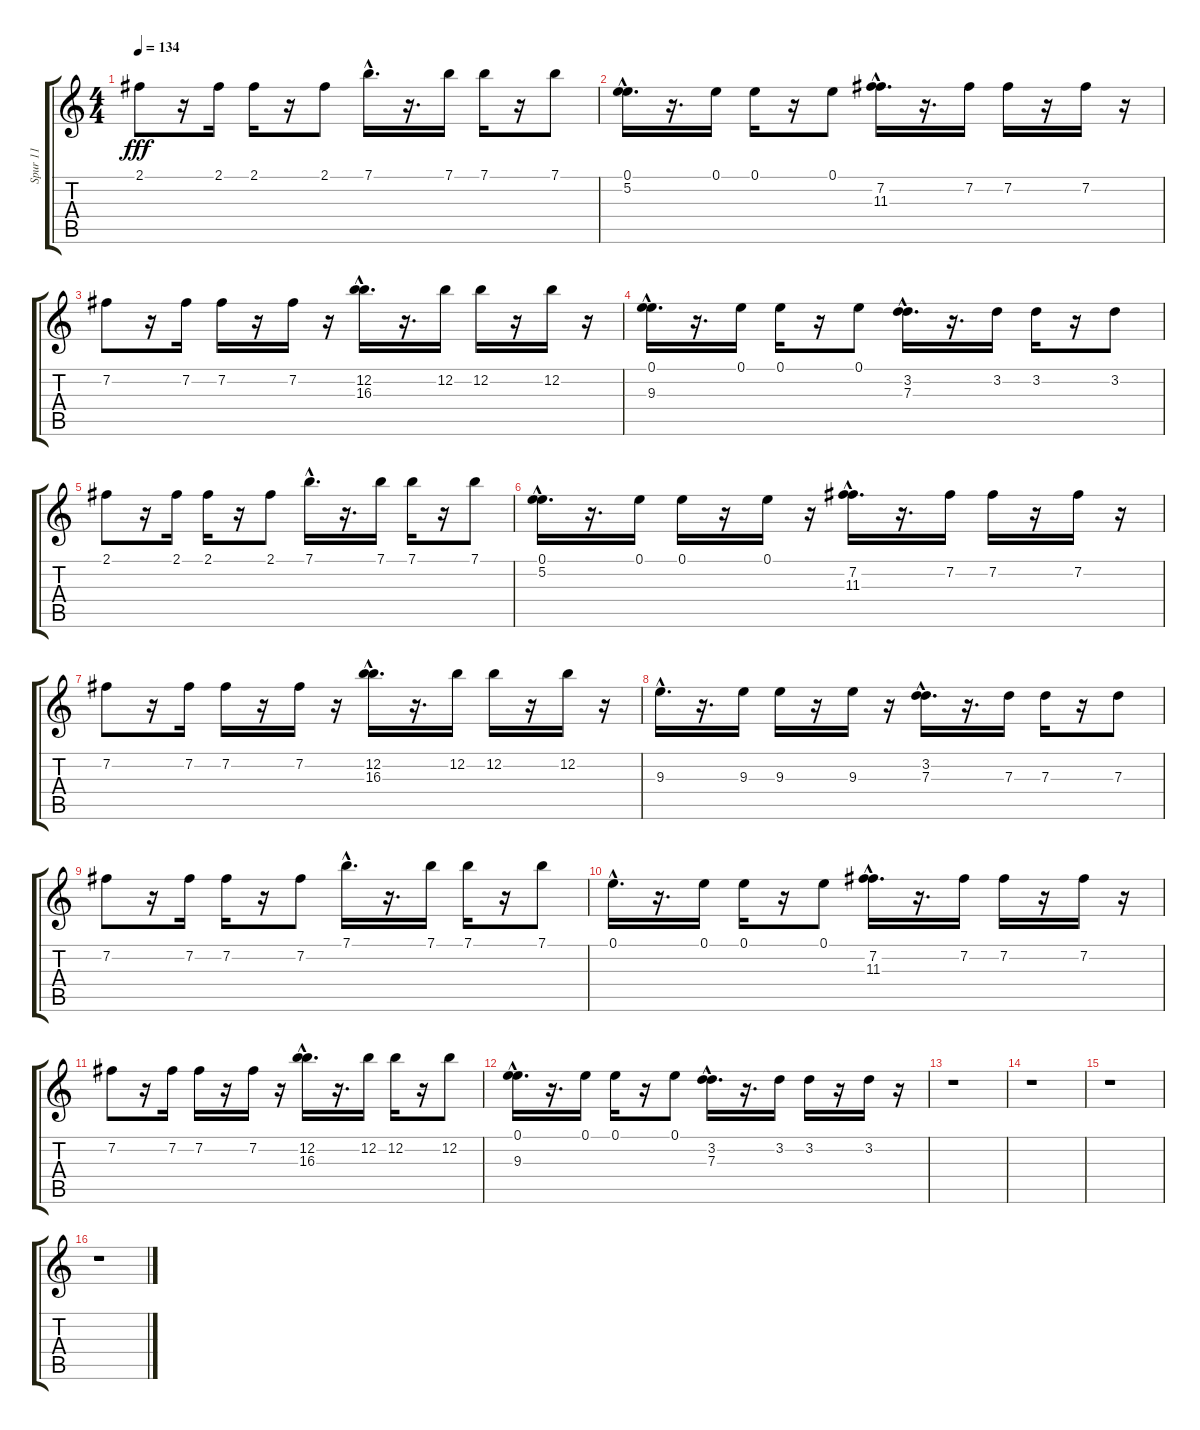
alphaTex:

\track ("Spur 11" "Spur 11") {instrument electricbasspick}
\staff {score tabs}
\tuning (E4 B3 G3 D3 A2 E2) {hide}
\ts (4 4)
\tempo 134
\clef g2
\ks c
2.1.8{dy fff} r.16 2.1.16 2.1.16 r.16 2.1.8 7.1{hac}.16{d} r.16{d} 7.1.16 7.1.16 r.16 7.1.8 |
(0.1{hac} 5.2{hac}).16{d} r.16{d} 0.1.16 0.1.16 r.16 0.1.8 (7.2{hac} 11.3{hac}).16{d} r.16{d} 7.2.16 7.2.16 r.16 7.2.16 r.16 |
7.2.8 r.16 7.2.16 7.2.16 r.16 7.2.16 r.16 (12.2{hac} 16.3{hac}).16{d} r.16{d} 12.2.16 12.2.16 r.16 12.2.16 r.16 |
(0.1{hac} 9.3{hac}).16{d} r.16{d} 0.1.16 0.1.16 r.16 0.1.8 (3.2{hac} 7.3{hac}).16{d} r.16{d} 3.2.16 3.2.16 r.16 3.2.8 |
2.1.8 r.16 2.1.16 2.1.16 r.16 2.1.8 7.1{hac}.16{d} r.16{d} 7.1.16 7.1.16 r.16 7.1.8 |
(0.1{hac} 5.2{hac}).16{d} r.16{d} 0.1.16 0.1.16 r.16 0.1.16 r.16 (7.2{hac} 11.3{hac}).16{d} r.16{d} 7.2.16 7.2.16 r.16 7.2.16 r.16 |
7.2.8 r.16 7.2.16 7.2.16 r.16 7.2.16 r.16 (12.2{hac} 16.3{hac}).16{d} r.16{d} 12.2.16 12.2.16 r.16 12.2.16 r.16 |
9.3{hac}.16{d} r.16{d} 9.3.16 9.3.16 r.16 9.3.16 r.16 (3.2{hac} 7.3{hac}).16{d} r.16{d} 7.3.16 7.3.16 r.16 7.3.8 |
7.2.8 r.16 7.2.16 7.2.16 r.16 7.2.8 7.1{hac}.16{d} r.16{d} 7.1.16 7.1.16 r.16 7.1.8 |
0.1{hac}.16{d} r.16{d} 0.1.16 0.1.16 r.16 0.1.8 (7.2{hac} 11.3{hac}).16{d} r.16{d} 7.2.16 7.2.16 r.16 7.2.16 r.16 |
7.2.8 r.16 7.2.16 7.2.16 r.16 7.2.16 r.16 (12.2{hac} 16.3{hac}).16{d} r.16{d} 12.2.16 12.2.16 r.16 12.2.8 |
(0.1{hac} 9.3{hac}).16{d} r.16{d} 0.1.16 0.1.16 r.16 0.1.8 (3.2{hac} 7.3{hac}).16{d} r.16{d} 3.2.16 3.2.16 r.16 3.2.16 r.16 |
r.1 |
r.1 |
r.1 |
r.1
